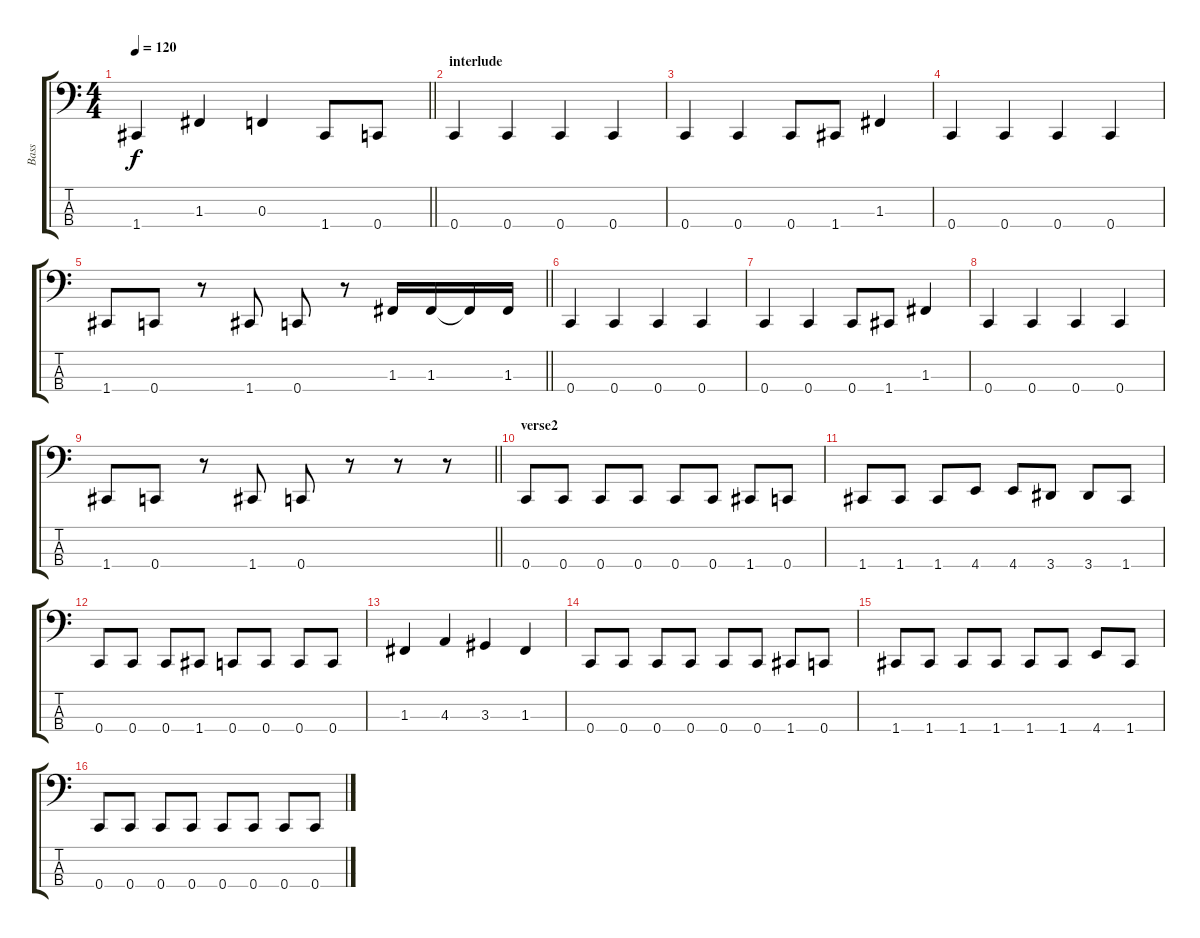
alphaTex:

\track ("Bass" "Bass") {instrument slapbass2}
\staff {score tabs}
\tuning (Eb2 Bb1 F1 C1) {hide}
\ts (4 4)
\tempo 120
\clef f4
\barLineRight lightlight
\ks c
1.4.4{dy f} 1.3.4 0.3.4 1.4.8 0.4.8 |
\section ("" "interlude")
0.4.4 0.4.4 0.4.4 0.4.4 |
0.4.4 0.4.4 0.4.8 1.4.8 1.3.4 |
0.4.4 0.4.4 0.4.4 0.4.4 |
\barLineRight lightlight
1.4.8 0.4.8 r.8 1.4.8 0.4.8 r.8 1.3.16 1.3.16 1.3{t}.16 1.3.16 |
0.4.4 0.4.4 0.4.4 0.4.4 |
0.4.4 0.4.4 0.4.8 1.4.8 1.3.4 |
0.4.4 0.4.4 0.4.4 0.4.4 |
\barLineRight lightlight
1.4.8 0.4.8 r.8 1.4.8 0.4.8 r.8 r.8 r.8 |
\section ("" "verse2")
0.4.8 0.4.8 0.4.8 0.4.8 0.4.8 0.4.8 1.4.8 0.4.8 |
1.4.8 1.4.8 1.4.8 4.4.8 4.4.8 3.4.8 3.4.8 1.4.8 |
0.4.8 0.4.8 0.4.8 1.4.8 0.4.8 0.4.8 0.4.8 0.4.8 |
1.3.4 4.3.4 3.3.4 1.3.4 |
0.4.8 0.4.8 0.4.8 0.4.8 0.4.8 0.4.8 1.4.8 0.4.8 |
1.4.8 1.4.8 1.4.8 1.4.8 1.4.8 1.4.8 4.4.8 1.4.8 |
0.4.8 0.4.8 0.4.8 0.4.8 0.4.8 0.4.8 0.4.8 0.4.8
